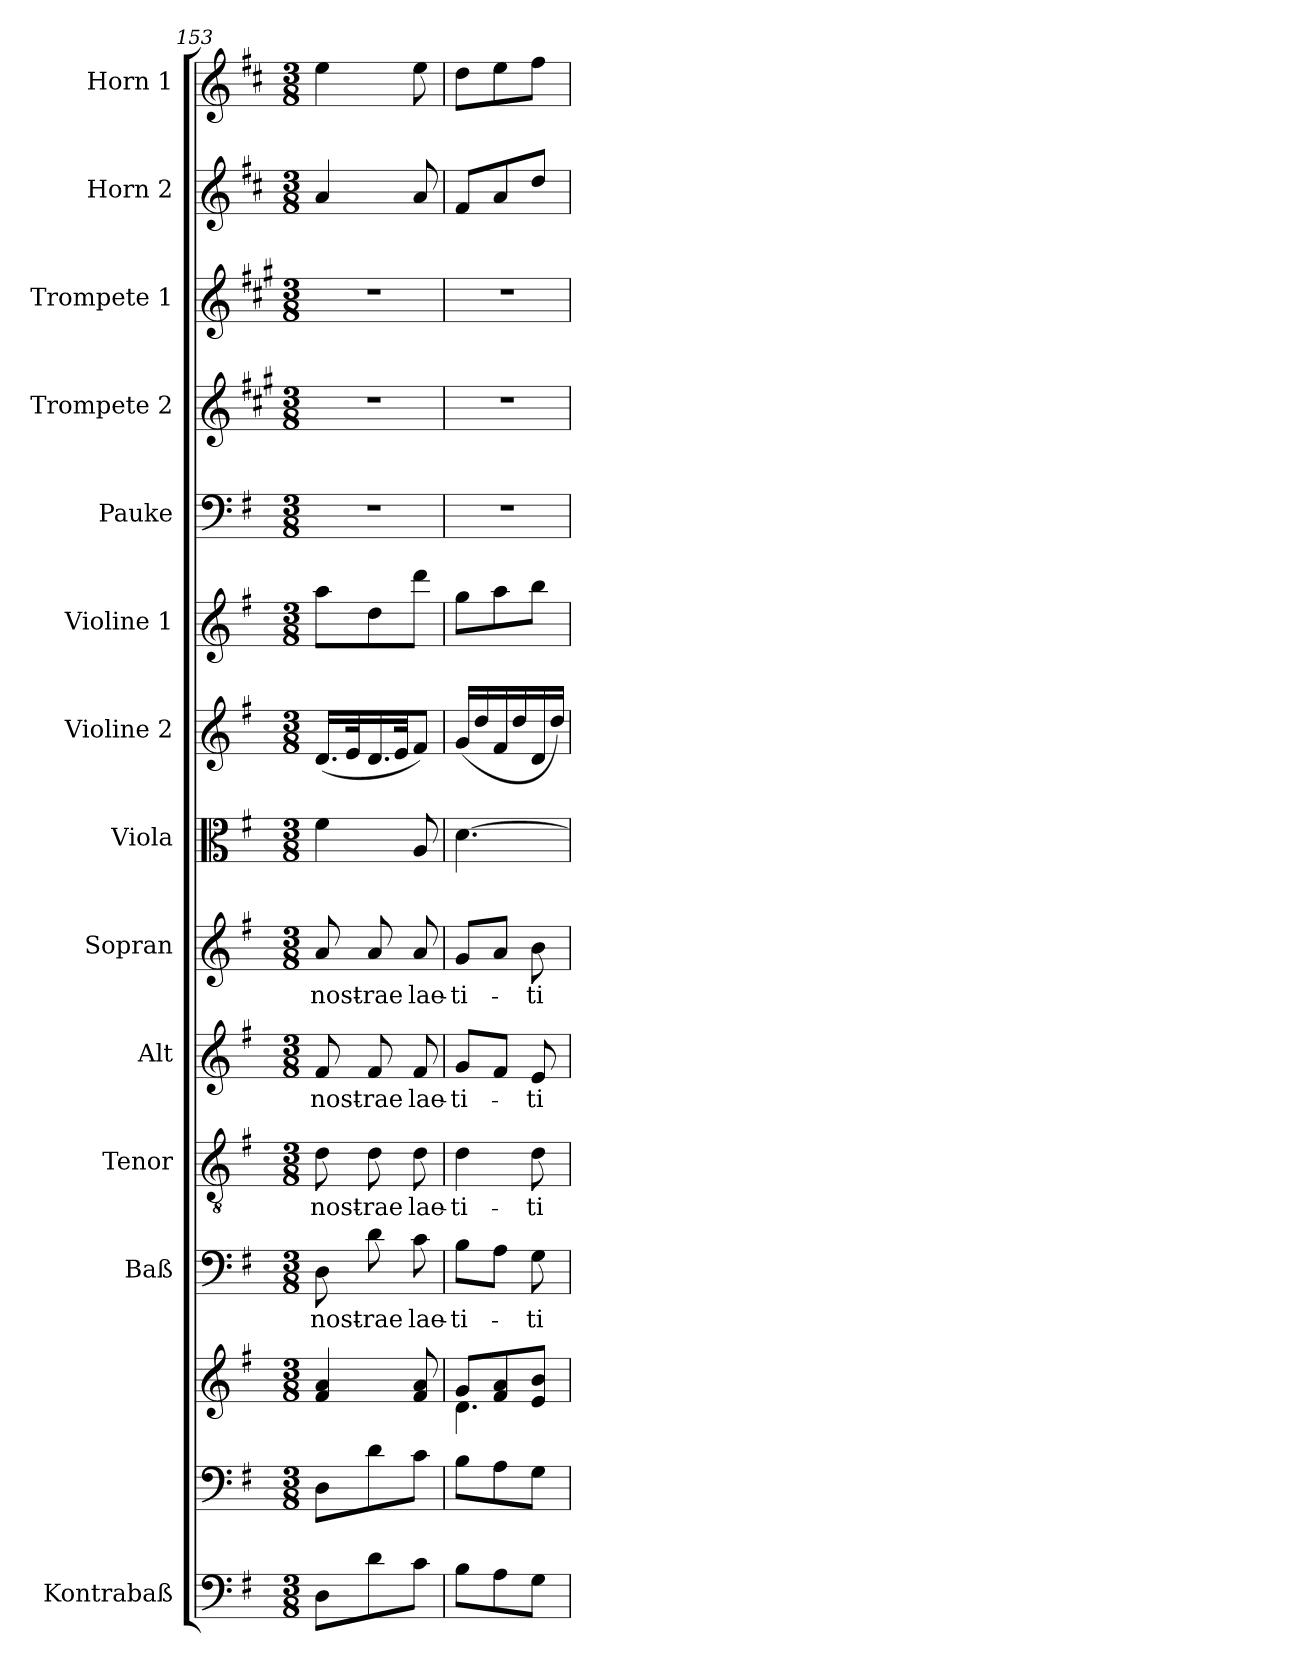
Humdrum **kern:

**kern	**kern	**kern	**kern	**text	**kern	**text	**kern	**text	**kern	**text	**kern	**kern	**kern	**kern	**kern	**kern	**kern	**kern
*part14	*part13	*part13	*part12	*part12	*part11	*part11	*part10	*part10	*part9	*part9	*part8	*part7	*part6	*part5	*part4	*part3	*part2	*part1
*staff15	*staff14	*staff13	*staff12	*staff12	*staff11	*staff11	*staff10	*staff10	*staff9	*staff9	*staff8	*staff7	*staff6	*staff5	*staff4	*staff3	*staff2	*staff1
*I"Kontrabaß	*	*	*I"Baß	*	*I"Tenor	*	*I"Alt	*	*I"Sopran	*	*I"Viola	*I"Violine 2	*I"Violine 1	*I"Pauke	*I"Trompete 2	*I"Trompete 1	*I"Horn 2	*I"Horn 1
*I'Kb.	*	*	*	*	*	*	*	*	*	*	*I'Vla.	*I'Vl. 2	*I'Vl. 1	*	*I'Tr. 2	*I'Tr. 1	*I'Hr. 2	*I'Hr. 1
*clefF4	*clefF4	*clefG2	*clefF4	*	*clefGv2	*	*clefG2	*	*clefG2	*	*clefC3	*clefG2	*clefG2	*clefF4	*clefG2	*clefG2	*clefG2	*clefG2
*ITrd7c12	*	*	*	*	*	*	*	*	*	*	*	*	*	*	*ITrd1c2	*ITrd1c2	*ITrd4c7	*ITrd4c7
*k[f#]	*k[f#]	*k[f#]	*k[f#]	*	*k[f#]	*	*k[f#]	*	*k[f#]	*	*k[f#]	*k[f#]	*k[f#]	*k[f#]	*k[f#]	*k[f#]	*k[f#]	*k[f#]
*G:	*G:	*G:	*G:	*	*G:	*	*G:	*	*G:	*	*G:	*G:	*G:	*G:	*G:	*G:	*G:	*G:
*M3/8	*M3/8	*M3/8	*M3/8	*	*M3/8	*	*M3/8	*	*M3/8	*	*M3/8	*M3/8	*M3/8	*M3/8	*M3/8	*M3/8	*M3/8	*M3/8
=153	=153	=153	=153	=153	=153	=153	=153	=153	=153	=153	=153	=153	=153	=153	=153	=153	=153	=153
!	!	!	!	!LO:LY:b	!	!LO:LY:b	!	!LO:LY:b	!	!LO:LY:b	!	!	!	!	!	!	!	!
8DD\L	8D\L	4f#/ 4a/	8D\	nost-	8d\	nost-	8f#/	nost-	8a/	nost-	4f#\	(<16.d/LL	8aa\L	4.r	4.r	4.r	4d/	4a\
.	.	.	.	.	.	.	.	.	.	.	.	32e/k	.	.	.	.	.	.
!	!	!	!	!LO:LY:b	!	!LO:LY:b	!	!LO:LY:b	!	!LO:LY:b	!	!	!	!	!	!	!	!
8D\	8d\	.	8d\	-rae	8d\	-rae	8f#/	-rae	8a/	-rae	.	16.d/	8dd\	.	.	.	.	.
.	.	.	.	.	.	.	.	.	.	.	.	32e/Jk	.	.	.	.	.	.
!	!	!	!	!LO:LY:b	!	!LO:LY:b	!	!LO:LY:b	!	!LO:LY:b	!	!	!	!	!	!	!	!
8C\J	8c\J	8f#/ 8a/	8c\	lae-	8d\	lae-	8f#/	lae-	8a/	lae-	8A/	8f#/J)	8ddd\J	.	.	.	8d/	8a\
=154	=154	=154	=154	=154	=154	=154	=154	=154	=154	=154	=154	=154	=154	=154	=154	=154	=154	=154
*	*	*^	*	*	*	*	*	*	*	*	*	*	*	*	*	*	*	*
!	!	!	!	!	!LO:LY:b	!	!LO:LY:b	!	!LO:LY:b	!	!LO:LY:b	!	!	!	!	!	!	!	!
8BB\L	8B\L	8g/L	4.d\	8B\L	-ti-	4d\	-ti-	8g/L	-ti-	8g/L	-ti-	[4.d\	(<16g/LL	8gg\L	4.r	4.r	4.r	8B/L	8g\L
.	.	.	.	.	.	.	.	.	.	.	.	.	16dd/	.	.	.	.	.	.
8AA\	8A\	8f#/ 8a/	.	8A\J	.	.	.	8f#/J	.	8a/J	.	.	16f#/	8aa\	.	.	.	8d/	8a\
.	.	.	.	.	.	.	.	.	.	.	.	.	16dd/	.	.	.	.	.	.
!	!	!	!	!	!LO:LY:b	!	!LO:LY:b	!	!LO:LY:b	!	!LO:LY:b	!	!	!	!	!	!	!	!
8GG\J	8G\J	8e/ 8b/J	.	8G\	-ti-	8d\	-ti-	8e/	-ti-	8b\	-ti-	.	16d/	8bb\J	.	.	.	8g/J	8b\J
.	.	.	.	.	.	.	.	.	.	.	.	.	16dd/JJ)	.	.	.	.	.	.
*	*	*v	*v	*	*	*	*	*	*	*	*	*	*	*	*	*	*	*	*
=	=	=	=	=	=	=	=	=	=	=	=	=	=	=	=	=	=	=
*-	*-	*-	*-	*-	*-	*-	*-	*-	*-	*-	*-	*-	*-	*-	*-	*-	*-	*-
